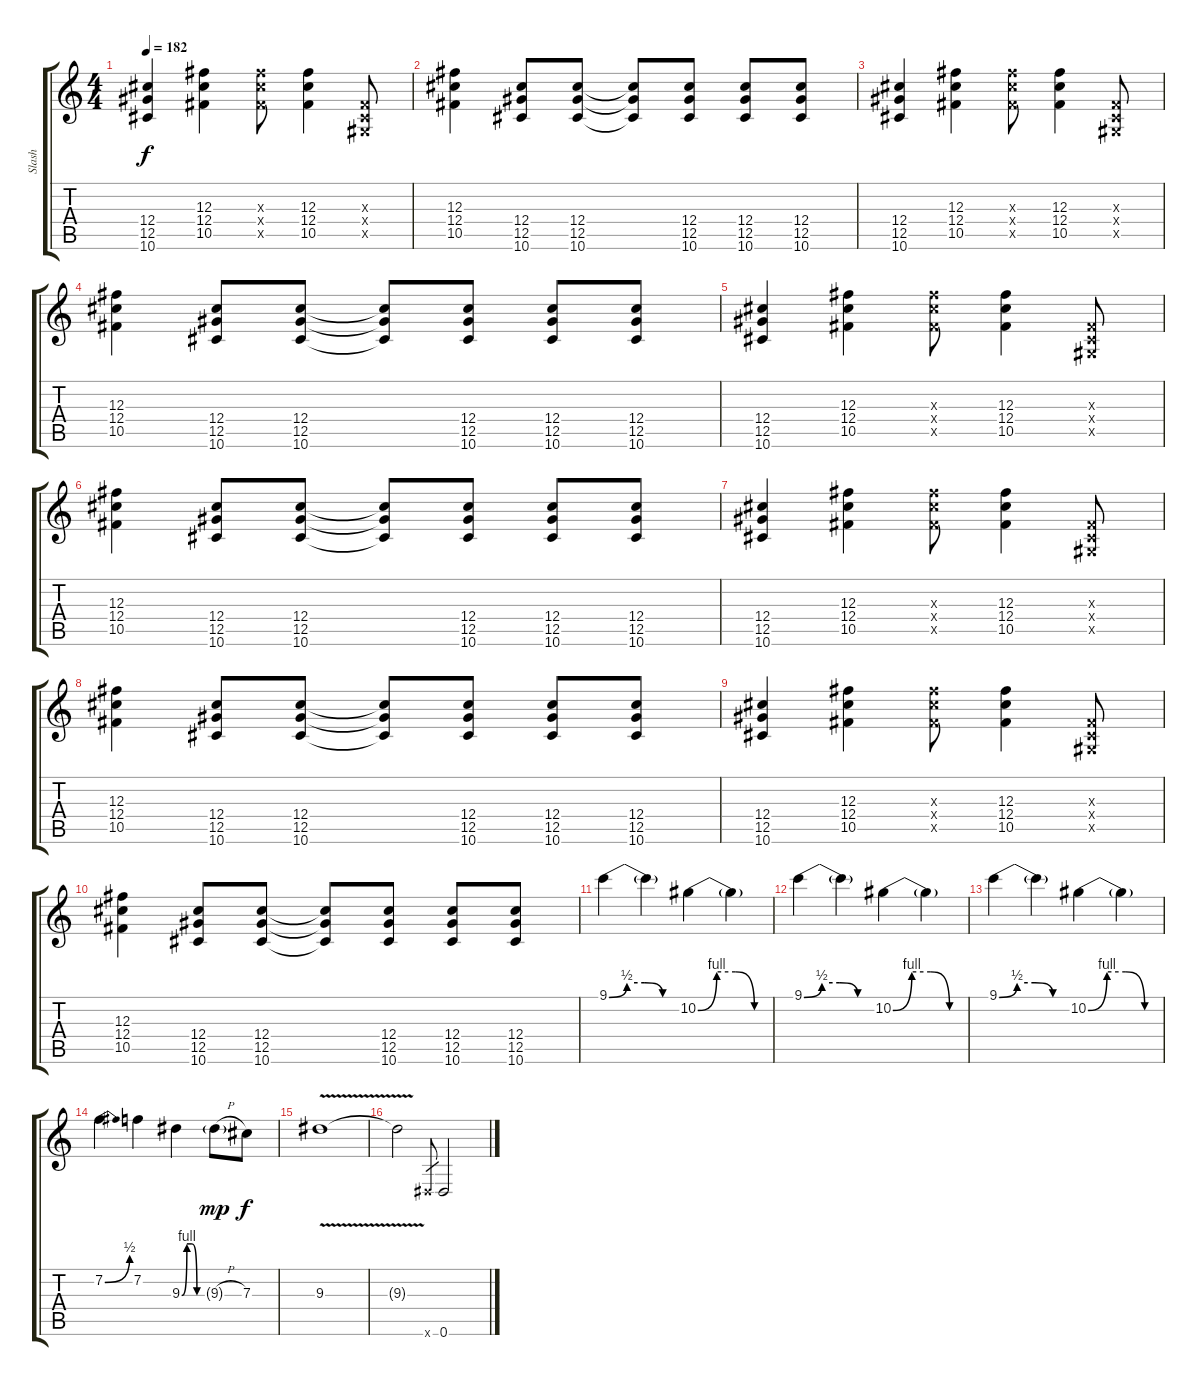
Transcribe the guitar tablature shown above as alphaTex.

\track ("Slash" "Slash") {instrument distortionguitar}
\staff {score tabs}
\tuning (Eb4 Bb3 Gb3 Db3 Ab2 Eb2) {hide}
\ts (4 4)
\tempo 182
\clef g2
\ks c
(12.4 12.5 10.6).4{dy f} (12.3 12.4 10.5).4 (12.3{x} 12.4{x} 10.5{x}).8 (12.3 12.4 10.5).4 (0.3{x} 0.4{x} 0.5{x}).8 |
(12.3 12.4 10.5).4 (12.4 12.5 10.6).8 (12.4 12.5 10.6).8 (12.4{t} 12.5{t} 10.6{t}).8 (12.4 12.5 10.6).8 (12.4 12.5 10.6).8 (12.4 12.5 10.6).8 |
(12.4 12.5 10.6).4 (12.3 12.4 10.5).4 (12.3{x} 12.4{x} 10.5{x}).8 (12.3 12.4 10.5).4 (0.3{x} 0.4{x} 0.5{x}).8 |
(12.3 12.4 10.5).4 (12.4 12.5 10.6).8 (12.4 12.5 10.6).8 (12.4{t} 12.5{t} 10.6{t}).8 (12.4 12.5 10.6).8 (12.4 12.5 10.6).8 (12.4 12.5 10.6).8 |
(12.4 12.5 10.6).4 (12.3 12.4 10.5).4 (12.3{x} 12.4{x} 10.5{x}).8 (12.3 12.4 10.5).4 (0.3{x} 0.4{x} 0.5{x}).8 |
(12.3 12.4 10.5).4 (12.4 12.5 10.6).8 (12.4 12.5 10.6).8 (12.4{t} 12.5{t} 10.6{t}).8 (12.4 12.5 10.6).8 (12.4 12.5 10.6).8 (12.4 12.5 10.6).8 |
(12.4 12.5 10.6).4 (12.3 12.4 10.5).4 (12.3{x} 12.4{x} 10.5{x}).8 (12.3 12.4 10.5).4 (0.3{x} 0.4{x} 0.5{x}).8 |
(12.3 12.4 10.5).4 (12.4 12.5 10.6).8 (12.4 12.5 10.6).8 (12.4{t} 12.5{t} 10.6{t}).8 (12.4 12.5 10.6).8 (12.4 12.5 10.6).8 (12.4 12.5 10.6).8 |
(12.4 12.5 10.6).4 (12.3 12.4 10.5).4 (12.3{x} 12.4{x} 10.5{x}).8 (12.3 12.4 10.5).4 (0.3{x} 0.4{x} 0.5{x}).8 |
(12.3 12.4 10.5).4 (12.4 12.5 10.6).8 (12.4 12.5 10.6).8 (12.4{t} 12.5{t} 10.6{t}).8 (12.4 12.5 10.6).8 (12.4 12.5 10.6).8 (12.4 12.5 10.6).8 |
9.1{be (custom 0 0 15 2 30 2 45 0 60 0)}.4 9.1{t}.4 10.2{be (custom 0 0 15 4 30 4 45 0 60 0)}.4 10.2{t}.4 |
9.1{be (custom 0 0 15 2 30 2 45 0 60 0)}.4 9.1{t}.4 10.2{be (custom 0 0 15 4 30 4 45 0 60 0)}.4 10.2{t}.4 |
9.1{be (custom 0 0 15 2 30 2 45 0 60 0)}.4 9.1{t}.4 10.2{be (custom 0 0 15 4 30 4 45 0 60 0)}.4 10.2{t}.4 |
7.2{be (bend 0 0 60 2)}.4 7.2.4 9.3{be (custom 0 0 15 4 30 4 45 0 60 0)}.4 9.3{h g}.8{dy mp} 7.3.8{dy f} |
9.3{v}.1 |
9.3{t}.2 0.6{x}.8{gr} 0.6.2
